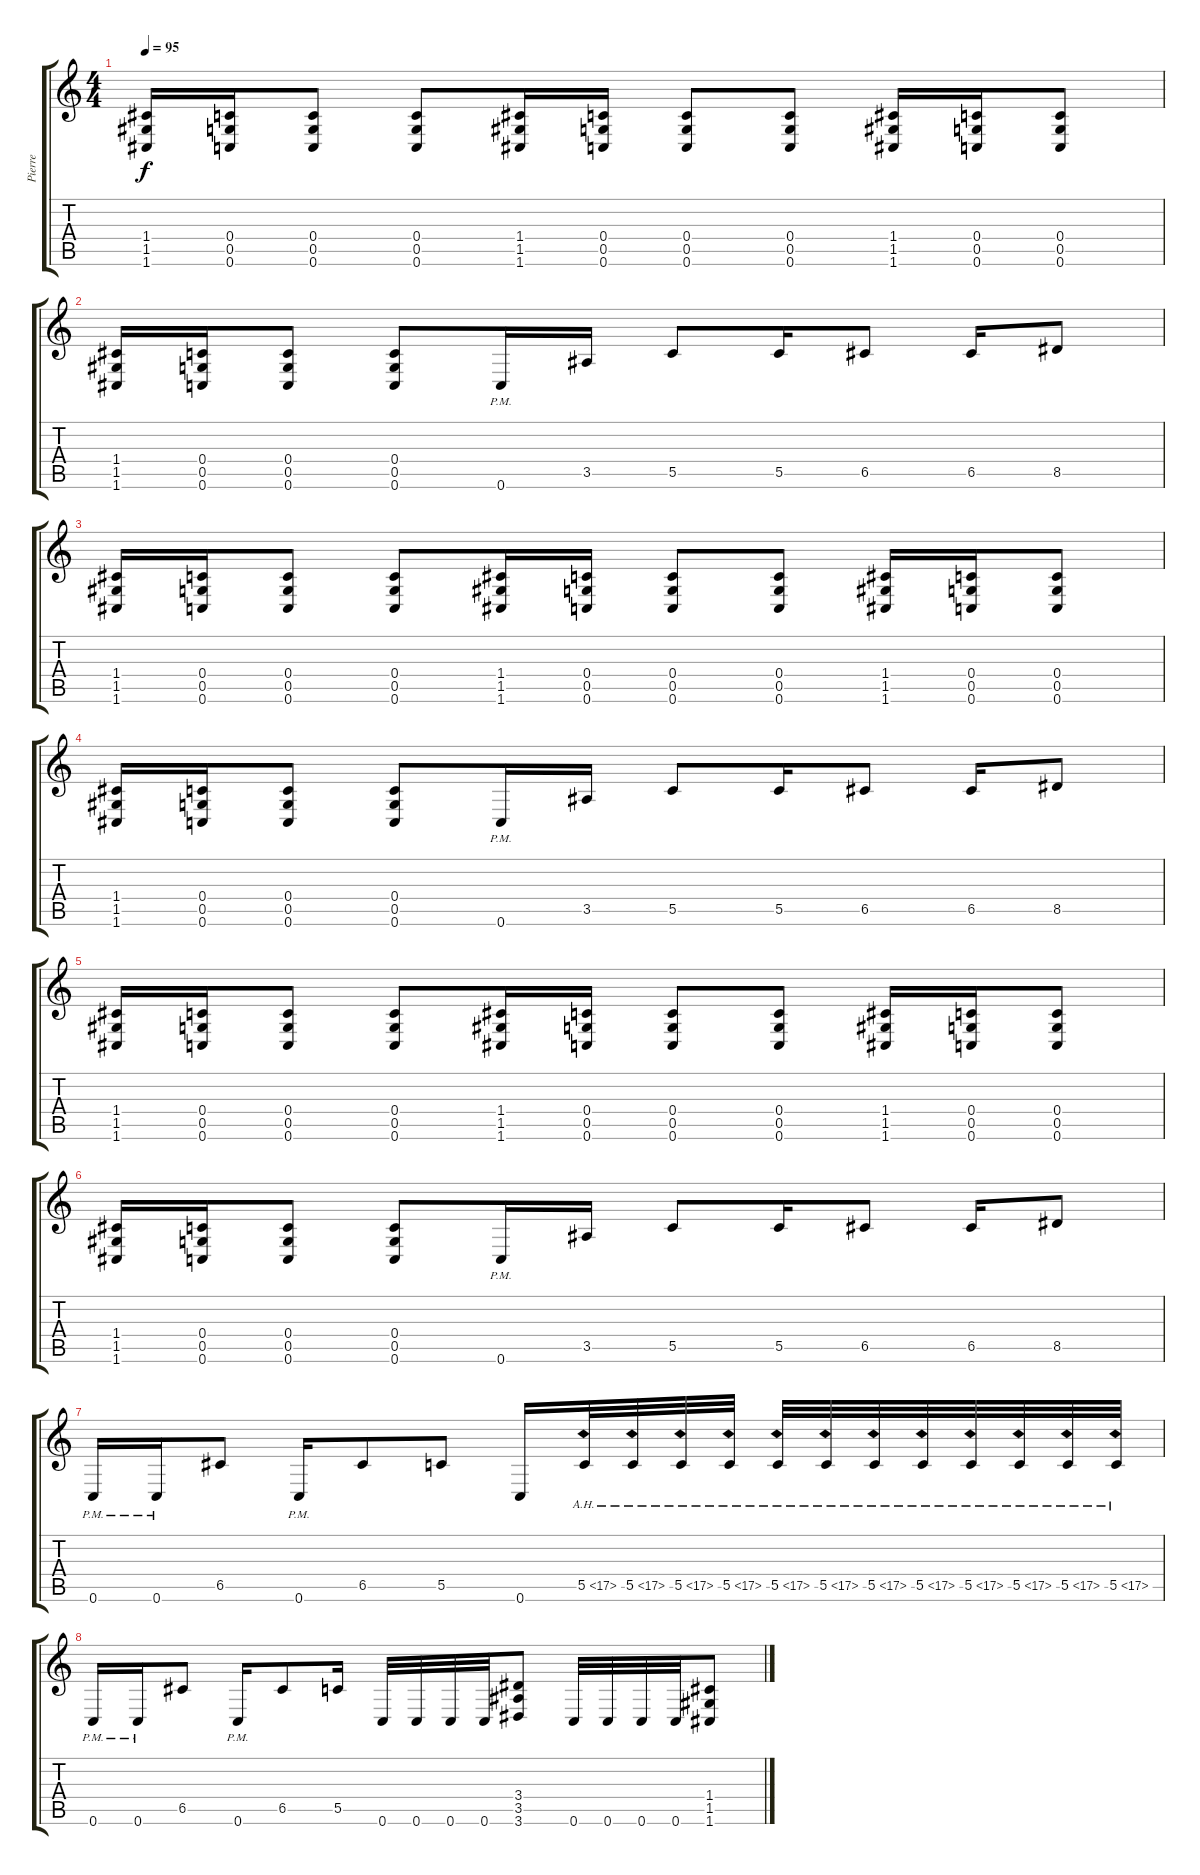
\track ("Pierre" "Pierre") {instrument distortionguitar}
\staff {score tabs}
\tuning (D4 A3 F3 C3 G2 C2) {hide}
\ts (4 4)
\tempo 95
\clef g2
\ks c
(1.4 1.5 1.6).16{dy f} (0.4 0.5 0.6).16 (0.4 0.5 0.6).8 (0.4 0.5 0.6).8 (1.4 1.5 1.6).16 (0.4 0.5 0.6).16 (0.4 0.5 0.6).8 (0.4 0.5 0.6).8 (1.4 1.5 1.6).16 (0.4 0.5 0.6).16 (0.4 0.5 0.6).8 |
(1.4 1.5 1.6).16 (0.4 0.5 0.6).16 (0.4 0.5 0.6).8 (0.4 0.5 0.6).8 0.6{pm}.16 3.5.16 5.5.8 5.5.16 6.5.8 6.5.16 8.5.8 |
(1.4 1.5 1.6).16 (0.4 0.5 0.6).16 (0.4 0.5 0.6).8 (0.4 0.5 0.6).8 (1.4 1.5 1.6).16 (0.4 0.5 0.6).16 (0.4 0.5 0.6).8 (0.4 0.5 0.6).8 (1.4 1.5 1.6).16 (0.4 0.5 0.6).16 (0.4 0.5 0.6).8 |
(1.4 1.5 1.6).16 (0.4 0.5 0.6).16 (0.4 0.5 0.6).8 (0.4 0.5 0.6).8 0.6{pm}.16 3.5.16 5.5.8 5.5.16 6.5.8 6.5.16 8.5.8 |
(1.4 1.5 1.6).16 (0.4 0.5 0.6).16 (0.4 0.5 0.6).8 (0.4 0.5 0.6).8 (1.4 1.5 1.6).16 (0.4 0.5 0.6).16 (0.4 0.5 0.6).8 (0.4 0.5 0.6).8 (1.4 1.5 1.6).16 (0.4 0.5 0.6).16 (0.4 0.5 0.6).8 |
(1.4 1.5 1.6).16 (0.4 0.5 0.6).16 (0.4 0.5 0.6).8 (0.4 0.5 0.6).8 0.6{pm}.16 3.5.16 5.5.8 5.5.16 6.5.8 6.5.16 8.5.8 |
0.6{pm}.16 0.6{pm}.16 6.5.8 0.6{pm}.16 6.5.8 5.5.8 0.6.16 5.5{ah 12}.32 5.5{ah 12}.32 5.5{ah 12}.32 5.5{ah 12}.32 5.5{ah 12}.32 5.5{ah 12}.32 5.5{ah 12}.32 5.5{ah 12}.32 5.5{ah 12}.32 5.5{ah 12}.32 5.5{ah 12}.32 5.5{ah 12}.32 |
0.6{pm}.16 0.6{pm}.16 6.5.8 0.6{pm}.16 6.5.8 5.5.16 0.6.32 0.6.32 0.6.32 0.6.32 (3.4 3.5 3.6).8 0.6.32 0.6.32 0.6.32 0.6.32 (1.4 1.5 1.6).8
